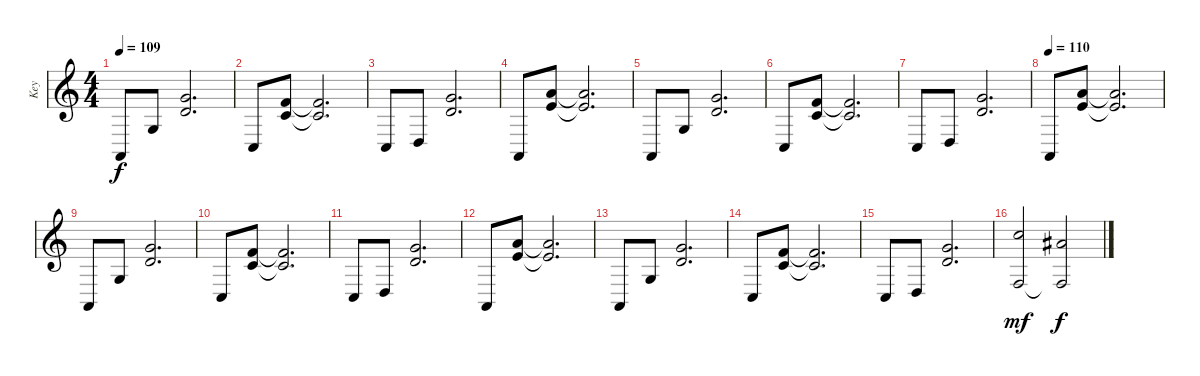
\track ("Key" "Key") {instrument synthstrings1}
\staff {score}
\tuning (E4 B3 G3 D3 A2 E2) {hide}
\ts (4 4)
\tempo 109
\clef g2
\ks c
0.5.8{dy f} 5.4.8 (3.1 3.2).2{d} |
3.5.8 (1.1 1.2).8 (1.1{t} 1.2{t}).2{d} |
3.5.8 0.4.8 (3.1 3.2).2{d} |
0.5.8{volume 10} (5.1 5.2).8 (5.1{t} 5.2{t}).2{d} |
0.5.8 5.4.8 (3.1 3.2).2{d} |
3.5.8 (1.1 1.2).8 (1.1{t} 1.2{t}).2{d} |
3.5.8 0.4.8 (3.1 3.2).2{d} |
\tempo 110
0.5.8{volume 10} (5.1 5.2).8 (5.1{t} 5.2{t}).2{d} |
0.5.8 5.4.8 (3.1 3.2).2{d} |
3.5.8 (1.1 1.2).8 (1.1{t} 1.2{t}).2{d} |
3.5.8 0.4.8 (3.1 3.2).2{d} |
0.5.8{volume 10} (5.1 5.2).8 (5.1{t} 5.2{t}).2{d} |
0.5.8 5.4.8 (3.1 3.2).2{d} |
3.5.8 (1.1 1.2).8 (1.1{t} 1.2{t}).2{d} |
3.5.8 0.4.8 (3.1 3.2).2{d} |
(13.2 3.4).2{dy mf} (11.2 3.4{t}).2{dy f}
